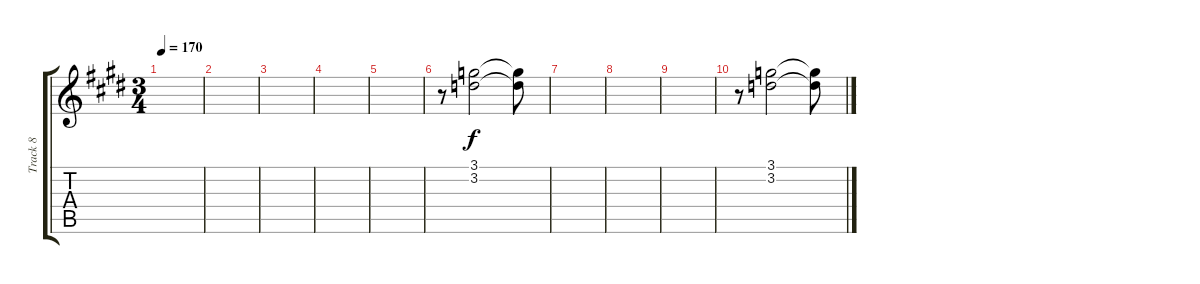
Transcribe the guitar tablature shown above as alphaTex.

\track ("Track 8" "Track 8") {instrument acousticguitarsteel}
\staff {score tabs}
\tuning (E4 B3 G3 D3 A2 E2) {hide}
\ts (3 4)
\tempo 170
\clef g2
\ks e
|
|
|
|
|
r.8 (3.1 3.2).2 (3.1{t} 3.2{t}).8 |
|
|
|
r.8 (3.1 3.2).2 (3.1{t} 3.2{t}).8
